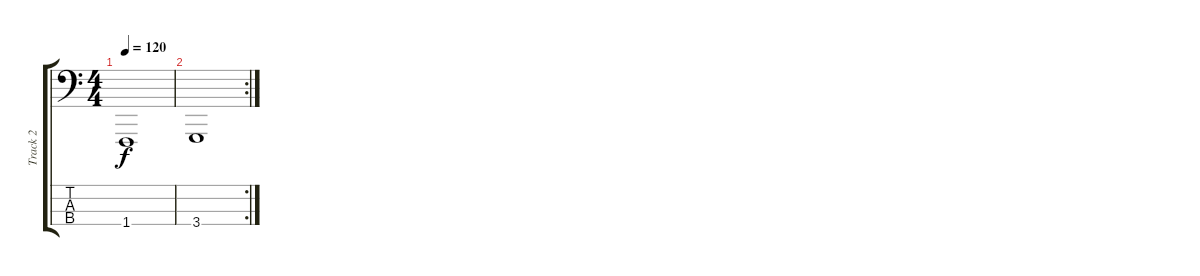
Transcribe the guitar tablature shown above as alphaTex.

\track ("Track 2" "Track 2") {instrument tremolostrings}
\staff {score tabs}
\tuning (G2 D2 A1 E1) {hide}
\ts (4 4)
\tempo 120
\clef f4
\ks c
1.4.1{dy f} |
\rc 2
3.4.1
